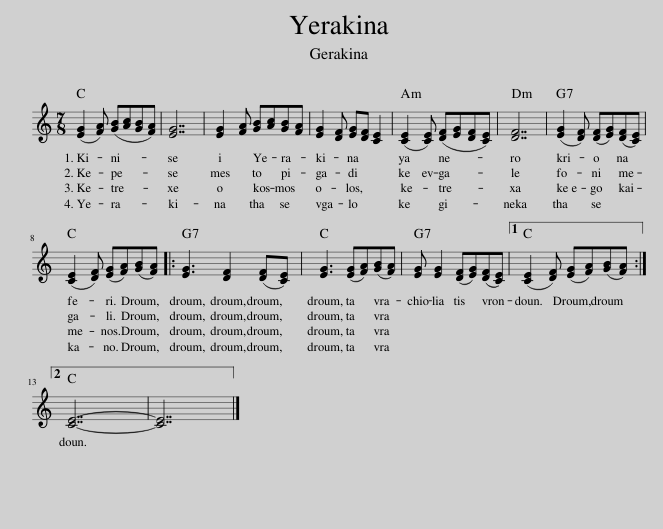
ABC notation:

X:1
L:1/8
M:7/8
I:linebreak $
K:C
V:1 treble
V:1
 ([EG]2 [FA]) ([GB][Ac][GB][FA]) | [EG]7 | [EG]2 [FA] [GB][Ac][GB][FA] | [EG]2 [DF] [EG][DF] [CE]2 | ([CE]2 [CE]) ([DF][EG][DF][CE]) | %5
 [DF]7 | ([EG]2 [DF]) ([DF][EG])([DF][CE]) |$ ([CE]2 [DF]) ([EG][FA])([GB][FA]) |: [EG]3 [DF]2 ([DF][CE]) | [EG]3 ([EG][FA])([GB][FA]) | %10
 [EG] [EG]2 ([DF][EG])([DF][CE]) |1 ([CE]2 [DF]) ([EG][FA])([GB][FA]) :|2$ [CE]7- | [CE]7 |] %14
